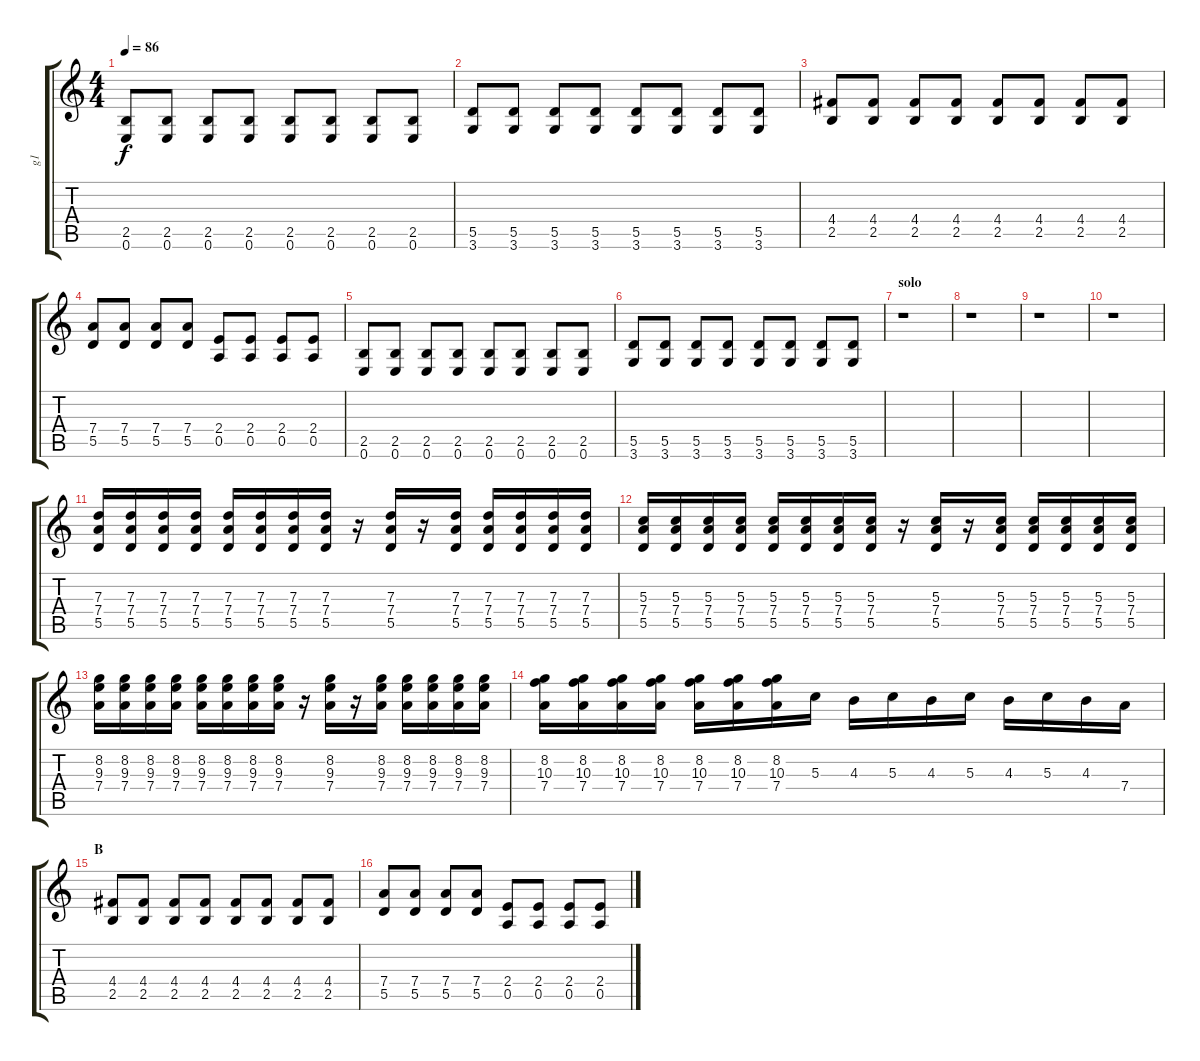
\track ("g1" "g1") {instrument distortionguitar}
\staff {score tabs}
\tuning (E4 B3 G3 D3 A2 E2) {hide}
\ts (4 4)
\tempo 86
\clef g2
\ks c
(2.5 0.6).8{dy f} (2.5 0.6).8 (2.5 0.6).8 (2.5 0.6).8 (2.5 0.6).8 (2.5 0.6).8 (2.5 0.6).8 (2.5 0.6).8 |
(5.5 3.6).8 (5.5 3.6).8 (5.5 3.6).8 (5.5 3.6).8 (5.5 3.6).8 (5.5 3.6).8 (5.5 3.6).8 (5.5 3.6).8 |
(4.4 2.5).8 (4.4 2.5).8 (4.4 2.5).8 (4.4 2.5).8 (4.4 2.5).8 (4.4 2.5).8 (4.4 2.5).8 (4.4 2.5).8 |
(7.4 5.5).8 (7.4 5.5).8 (7.4 5.5).8 (7.4 5.5).8 (2.4 0.5).8 (2.4 0.5).8 (2.4 0.5).8 (2.4 0.5).8 |
(2.5 0.6).8 (2.5 0.6).8 (2.5 0.6).8 (2.5 0.6).8 (2.5 0.6).8 (2.5 0.6).8 (2.5 0.6).8 (2.5 0.6).8 |
(5.5 3.6).8 (5.5 3.6).8 (5.5 3.6).8 (5.5 3.6).8 (5.5 3.6).8 (5.5 3.6).8 (5.5 3.6).8 (5.5 3.6).8 |
\section ("" "solo")
r.1 |
r.1 |
r.1 |
r.1 |
(7.3 7.4 5.5).16 (7.3 7.4 5.5).16 (7.3 7.4 5.5).16 (7.3 7.4 5.5).16 (7.3 7.4 5.5).16 (7.3 7.4 5.5).16 (7.3 7.4 5.5).16 (7.3 7.4 5.5).16 r.16 (7.3 7.4 5.5).16 r.16 (7.3 7.4 5.5).16 (7.3 7.4 5.5).16 (7.3 7.4 5.5).16 (7.3 7.4 5.5).16 (7.3 7.4 5.5).16 |
(5.3 7.4 5.5).16 (5.3 7.4 5.5).16 (5.3 7.4 5.5).16 (5.3 7.4 5.5).16 (5.3 7.4 5.5).16 (5.3 7.4 5.5).16 (5.3 7.4 5.5).16 (5.3 7.4 5.5).16 r.16 (5.3 7.4 5.5).16 r.16 (5.3 7.4 5.5).16 (5.3 7.4 5.5).16 (5.3 7.4 5.5).16 (5.3 7.4 5.5).16 (5.3 7.4 5.5).16 |
(8.2 9.3 7.4).16 (8.2 9.3 7.4).16 (8.2 9.3 7.4).16 (8.2 9.3 7.4).16 (8.2 9.3 7.4).16 (8.2 9.3 7.4).16 (8.2 9.3 7.4).16 (8.2 9.3 7.4).16 r.16 (8.2 9.3 7.4).16 r.16 (8.2 9.3 7.4).16 (8.2 9.3 7.4).16 (8.2 9.3 7.4).16 (8.2 9.3 7.4).16 (8.2 9.3 7.4).16 |
(8.2 10.3 7.4).16 (8.2 10.3 7.4).16 (8.2 10.3 7.4).16 (8.2 10.3 7.4).16 (8.2 10.3 7.4).16 (8.2 10.3 7.4).16 (8.2 10.3 7.4).16 5.3.16 4.3.16 5.3.16 4.3.16 5.3.16 4.3.16 5.3.16 4.3.16 7.4.16 |
\section ("" "B")
(4.4 2.5).8 (4.4 2.5).8 (4.4 2.5).8 (4.4 2.5).8 (4.4 2.5).8 (4.4 2.5).8 (4.4 2.5).8 (4.4 2.5).8 |
(7.4 5.5).8 (7.4 5.5).8 (7.4 5.5).8 (7.4 5.5).8 (2.4 0.5).8 (2.4 0.5).8 (2.4 0.5).8 (2.4 0.5).8
